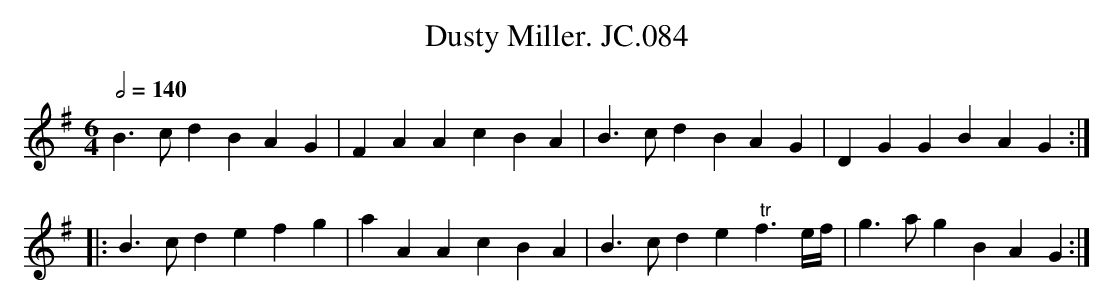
X:1
T:Dusty Miller. JC.084
M:6/4
L:1/4
Q:1/2=140
K:G
B>cdB AG|FAAc BA|\\
B>cdB AG|DGGB AG:|
|:B>cde fg|aAAc BA|B>cde " tr"f3/2e/4f/4|g>agB AG:|
